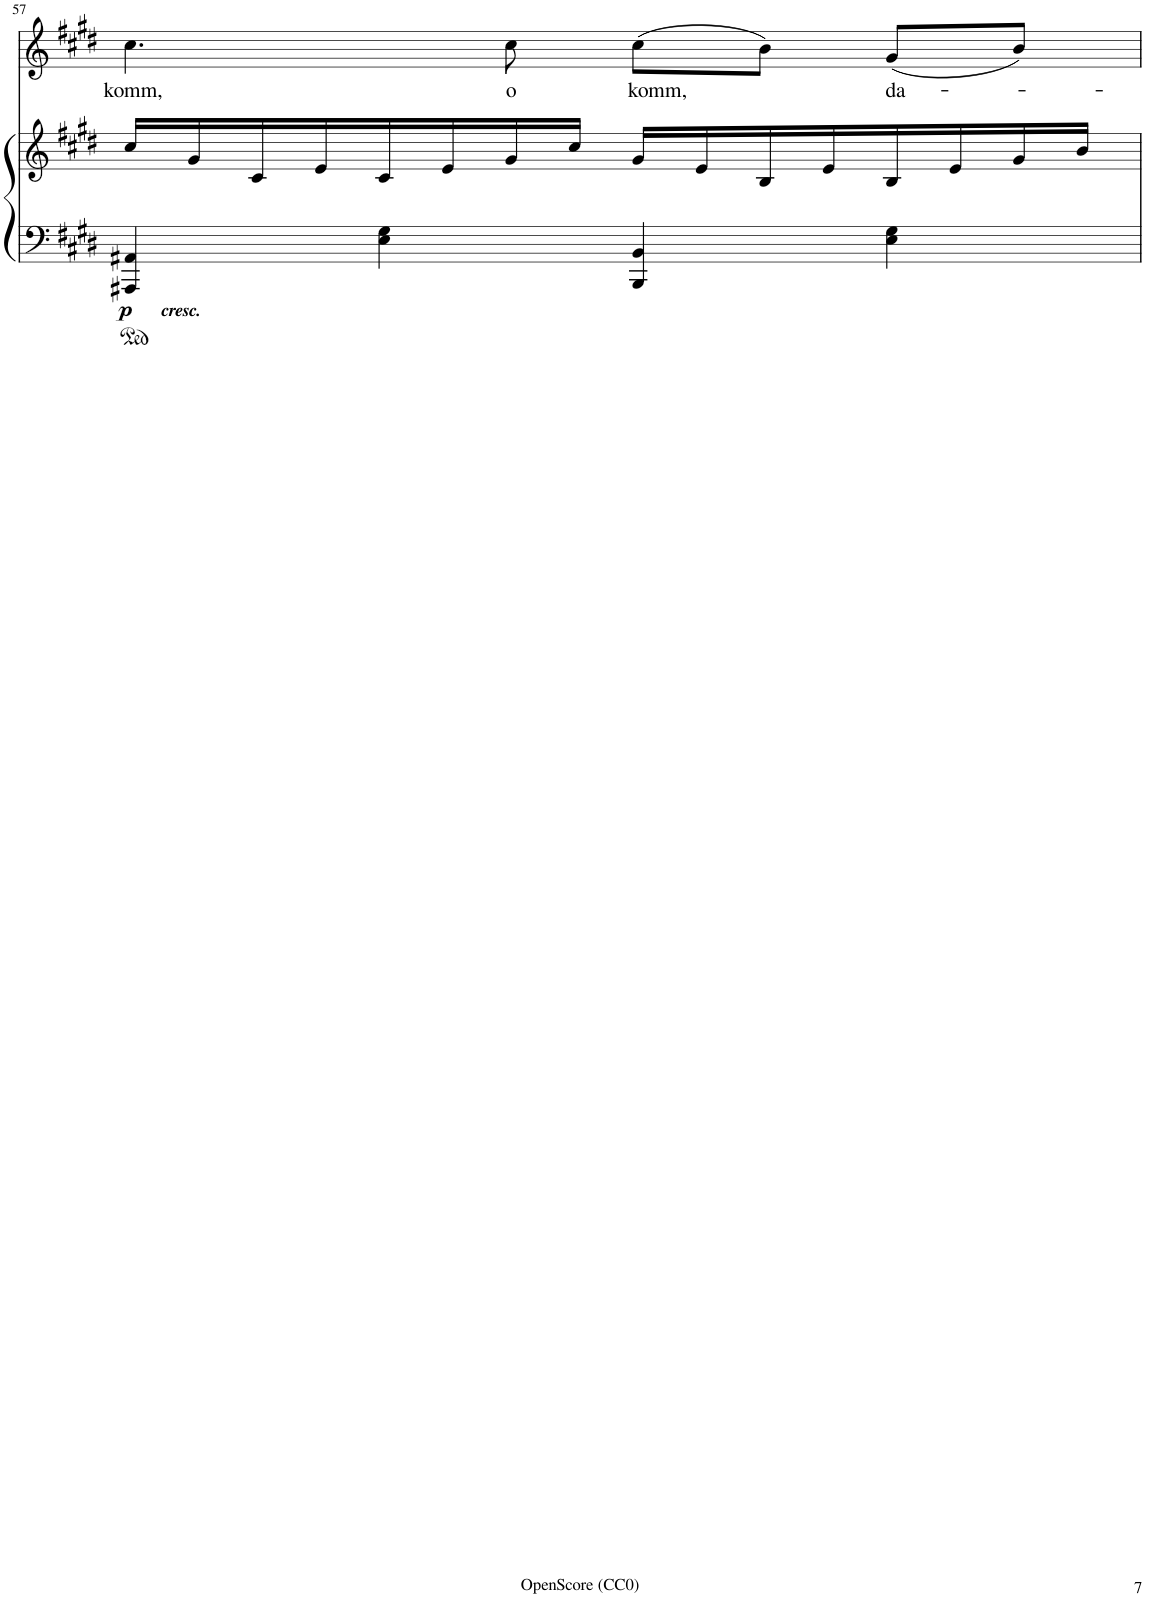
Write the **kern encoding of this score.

**kern	**kern	**dynam	**kern	**text
*part2	*part2	*part2	*part1	*part1
*staff3	*staff2	*staff2/3	*staff1	*staff1
*I"Pianoforte	*	*	*I"Singstimme Voice	*
*I'Pno	*	*	*	*
!!LO:PB:g=z
*clefF4	*clefG2	*	*clefG2	*
*k[f#c#g#d#]	*k[f#c#g#d#]	*	*k[f#c#g#d#]	*
*M4/4	*M4/4	*	*M4/4	*
*met(c)	*met(c)	*	*met(c)	*
=57	=57	=57	=57	=57
!LO:TX:b:Bi:t=cresc.	!	!	!	!
!	!	!LO:DY:b=2	!	!LO:LY:b
4AAA#X/ 4AA#X/	16cc#/LL	p	4.cc#\	komm,
.	16g#/	.	.	.
.	16c#/	.	.	.
.	16e/	.	.	.
4E\ 4G#\	16c#/	.	.	.
.	16e/	.	.	.
!	!	!	!	!LO:LY:b
.	16g#/	.	8cc#\	o
.	16cc#/JJ	.	.	.
!	!	!	!	!LO:LY:b
4BBB/ 4BB/	16g#/LL	.	(8cc#\L	komm,
.	16e/	.	.	.
.	16B/	.	8b\J)	.
.	16e/	.	.	.
!	!	!	!	!LO:LY:b
4E\ 4G#\	16B/	.	(8g#/L	da-
.	16e/	.	.	.
.	16g#/	.	8b/J)	.
.	16b/JJ	.	.	.
=	=	=	=	=
*-	*-	*-	*-	*-
